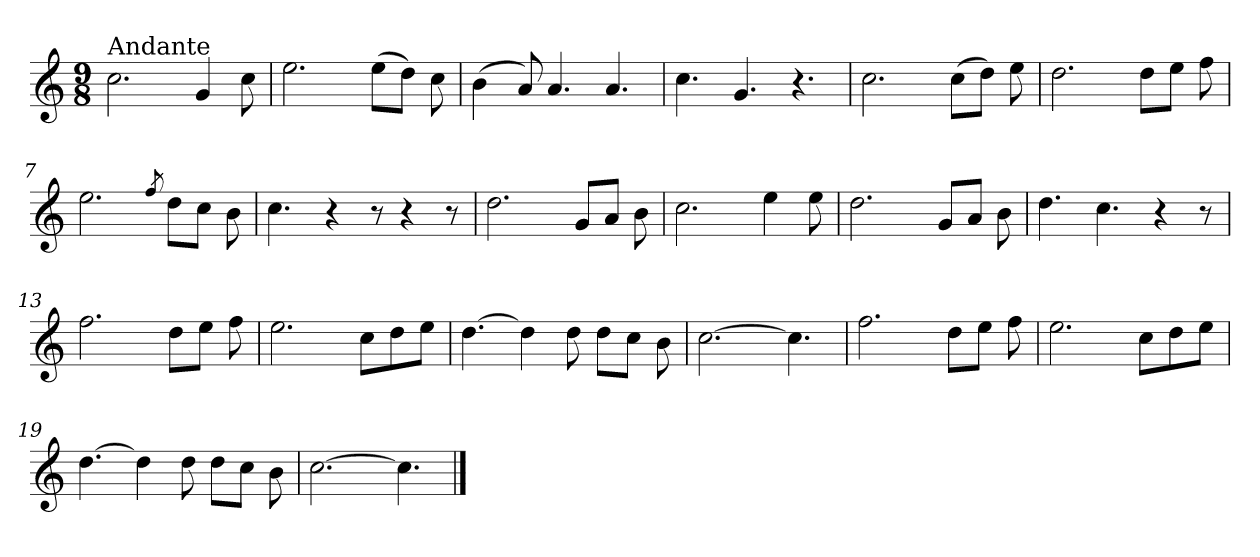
**kern
*part1
*staff1
*clefG2
*k[]
*C:
*M9/8
=1
!LO:TX:a:t=Andante
2.cc\
4g/
8cc\
=2
2.ee\
(>8ee\L
8dd\J)
8cc\
=3
(>4b\
8a/)
4.a/
4.a/
=4
4.cc\
4.g/
4.r
=5
2.cc\
(>8cc\L
8dd\J)
8ee\
!!LO:LB:g=z
=6
2.dd\
8dd\L
8ee\J
8ff\
=7
2.ee\
8qff/
8dd\L
8cc\J
8b\
=8
4.cc\
4r
8r
4r
8r
=9
2.dd\
8g/L
8a/J
8b\
=10
2.cc\
4ee\
8ee\
=11
2.dd\
8g/L
8a/J
8b\
!!LO:LB:g=z
=12
4.dd\
4.cc\
4r
8r
=13
2.ff\
8dd\L
8ee\J
8ff\
=14
2.ee\
8cc\L
8dd\
8ee\J
=15
[4.dd\
4dd\]
8dd\
8dd\L
8cc\J
8b\
=16
[2.cc\
4.cc\]
=17
2.ff\
8dd\L
8ee\J
8ff\
!!LO:LB:g=z
=18
2.ee\
8cc\L
8dd\
8ee\J
=19
[4.dd\
4dd\]
8dd\
8dd\L
8cc\J
8b\
=20
[2.cc\
4.cc\]
==
*-
